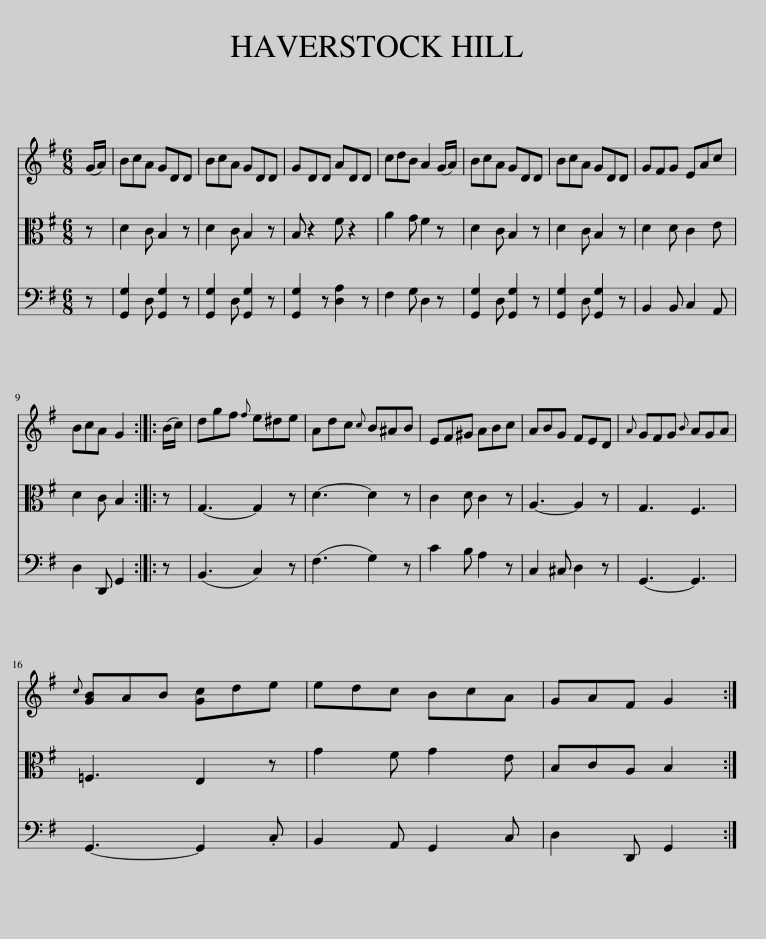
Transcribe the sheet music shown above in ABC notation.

X:1
%%score 1 2 3
L:1/8
M:6/8
I:linebreak $
K:G
V:1 treble
V:2 alto
V:3 bass
V:1
 (G/A/) | BcA GDD | BcA GDD | GDD ADD | cdB A2 (G/A/) | %5
 BcA GDD | BcA GDD | GFG EAc |$ BcA G2 :: (B/c/) | %10
 dgf{f} e^de | Adc{c} B^AB | EF^G ABc | ABG FED |{A} GFG{B} AGA |$ %15
{c} [GB]AB [Gc]de | edc BcA | GAF G2 :| %18
V:2
 z | D2 C B,2 z | D2 C B,2 z | B, z2 F z2 | A2 G F2 z | %5
 D2 C B,2 z | D2 C B,2 z | D2 D C2 E |$ D2 C B,2 :: z | %10
 G,3- G,2 z | D3- D2 z | C2 D C2 z | A,3- A,2 z | G,3 F,3 |$ %15
 =F,3 E,2 z | G2 F G2 E | B,CA, B,2 :| %18
V:3
 z | [G,,G,]2 D, [G,,G,]2 z | [G,,G,]2 D, [G,,G,]2 z | [G,,G,]2 z [D,A,]2 z | F,2 G, D,2 z | %5
 [G,,G,]2 D, [G,,G,]2 z | [G,,G,]2 D, [G,,G,]2 z | B,,2 B,, C,2 A,, |$ D,2 D,, G,,2 :: z | %10
 (B,,3 C,2) z | (F,3 G,2) z | C2 B, A,2 z | C,2 ^C, D,2 z | G,,3- G,,3 |$ %15
 G,,3- G,,2 .C, | B,,2 A,, G,,2 C, | D,2 D,, G,,2 :| %18
